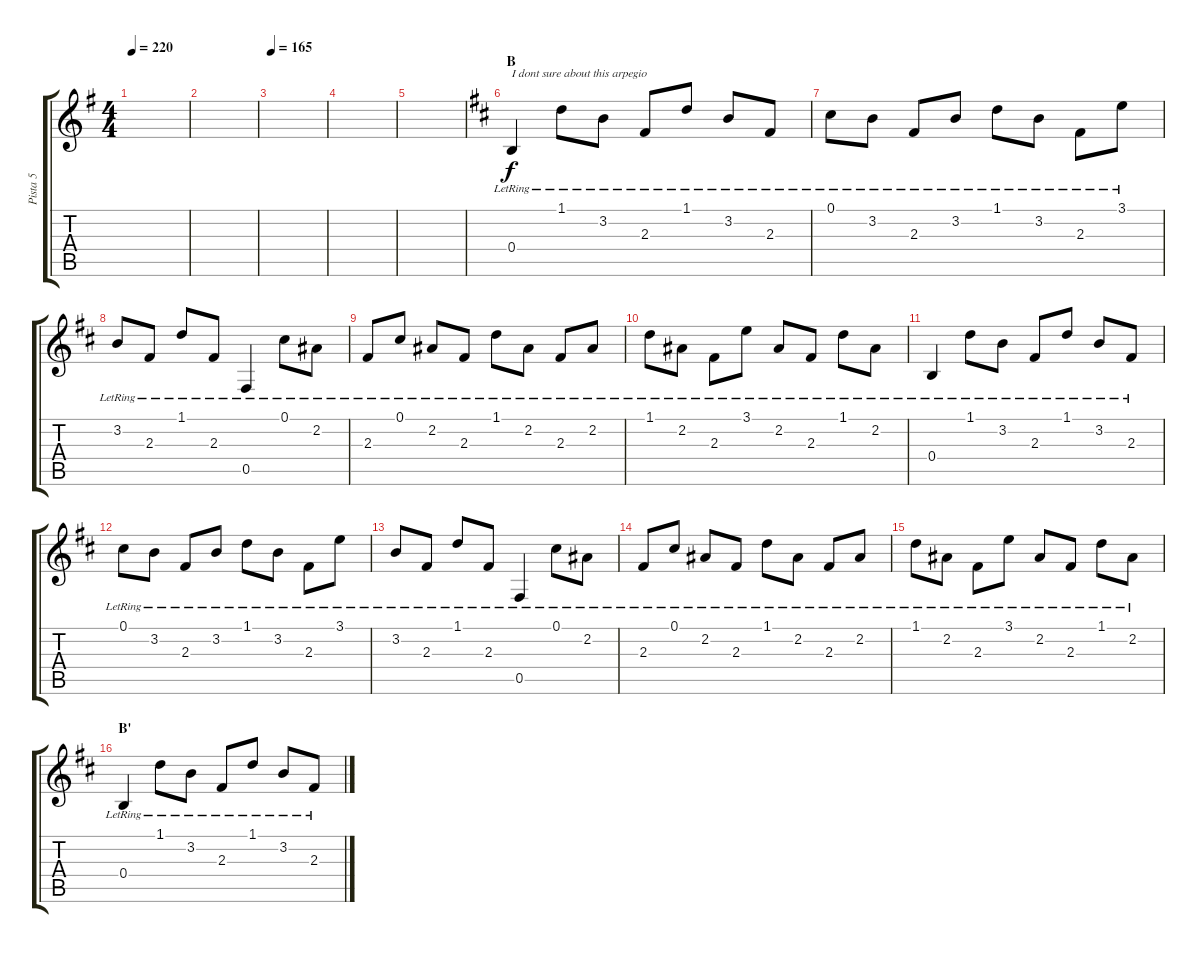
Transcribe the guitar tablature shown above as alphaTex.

\track ("Pista 5" "Pista 5") {instrument electricguitarclean}
\staff {score tabs}
\tuning (Db4 Ab3 E3 B2 Gb2 Db2) {hide}
\ts (4 4)
\tempo 220
\clef g2
\ks g
|
|
\tempo 165
|
|
|
\section ("" "B")
\ks d
0.4{lr}.4{txt "I dont sure about this arpegio"} 1.1{lr}.8 3.2{lr}.8 2.3{lr}.8 1.1{lr}.8 3.2{lr}.8 2.3{lr}.8 |
0.1{lr}.8 3.2{lr}.8 2.3{lr}.8 3.2{lr}.8 1.1{lr}.8 3.2{lr}.8 2.3{lr}.8 3.1{lr}.8 |
3.2{lr}.8 2.3{lr}.8 1.1{lr}.8 2.3{lr}.8 0.5{lr}.4 0.1{lr}.8 2.2{lr}.8 |
2.3{lr}.8 0.1{lr}.8 2.2{lr}.8 2.3{lr}.8 1.1{lr}.8 2.2{lr}.8 2.3{lr}.8 2.2{lr}.8 |
1.1{lr}.8 2.2{lr}.8 2.3{lr}.8 3.1{lr}.8 2.2{lr}.8 2.3{lr}.8 1.1{lr}.8 2.2{lr}.8 |
0.4{lr}.4 1.1{lr}.8 3.2{lr}.8 2.3{lr}.8 1.1{lr}.8 3.2{lr}.8 2.3{lr}.8 |
0.1{lr}.8 3.2{lr}.8 2.3{lr}.8 3.2{lr}.8 1.1{lr}.8 3.2{lr}.8 2.3{lr}.8 3.1{lr}.8 |
3.2{lr}.8 2.3{lr}.8 1.1{lr}.8 2.3{lr}.8 0.5{lr}.4 0.1{lr}.8 2.2{lr}.8 |
2.3{lr}.8 0.1{lr}.8 2.2{lr}.8 2.3{lr}.8 1.1{lr}.8 2.2{lr}.8 2.3{lr}.8 2.2{lr}.8 |
1.1{lr}.8 2.2{lr}.8 2.3{lr}.8 3.1{lr}.8 2.2{lr}.8 2.3{lr}.8 1.1{lr}.8 2.2{lr}.8 |
\section ("" "B'")
0.4{lr}.4 1.1{lr}.8 3.2{lr}.8 2.3{lr}.8 1.1{lr}.8 3.2{lr}.8 2.3{lr}.8
